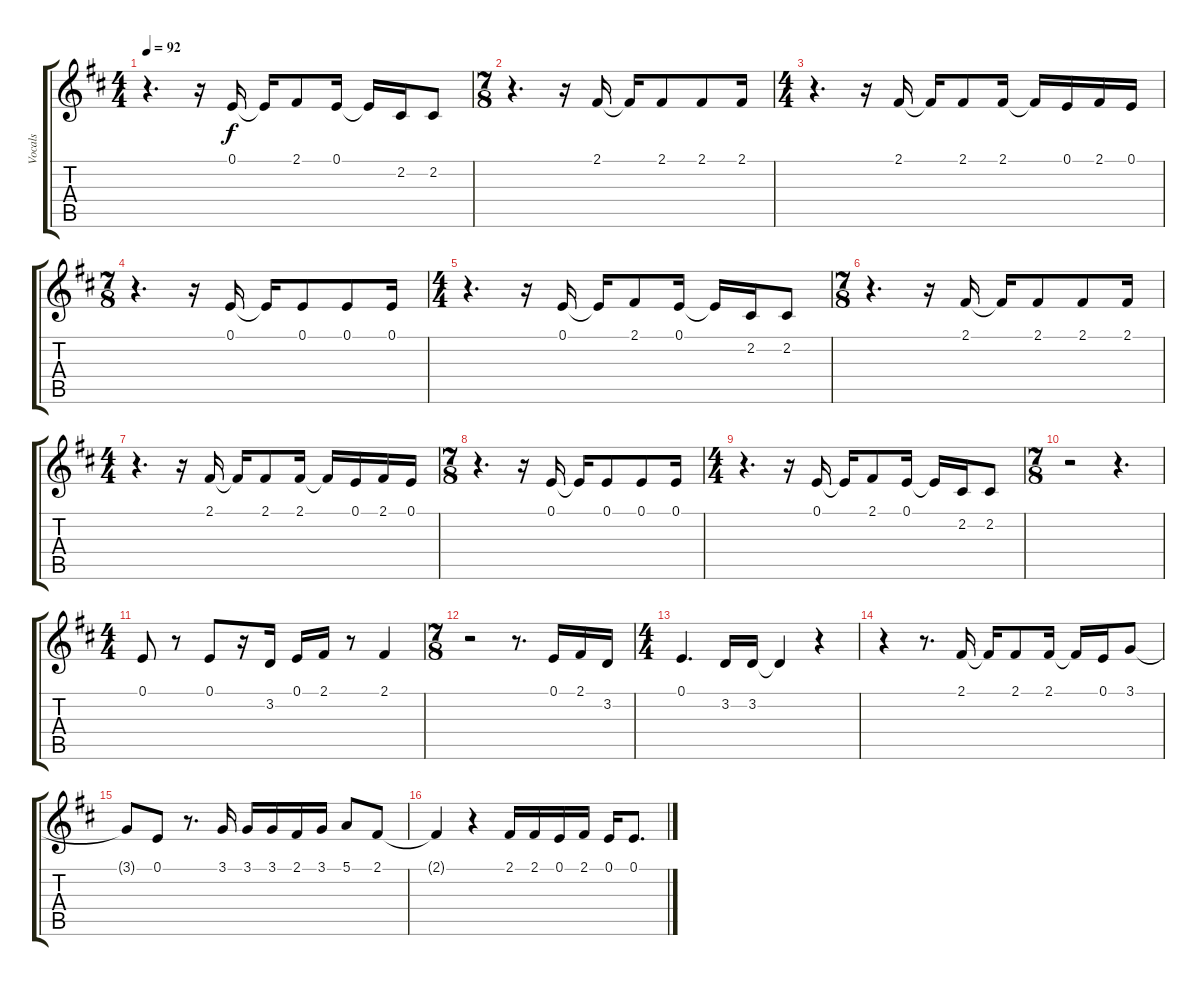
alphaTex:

\track ("Vocals" "Vocals") {instrument altosax}
\staff {score tabs}
\tuning (E4 B3 G3 D3 A2 E2) {hide}
\ts (4 4)
\tempo 92
\clef g2
\ks d
r.4{d dy f} r.16 0.1.16 0.1{t}.16 2.1.8 0.1.16 0.1{t}.16 2.2.16 2.2.8 |
\ts (7 8)
r.4{d} r.16 2.1.16 2.1{t}.16 2.1.8 2.1.8 2.1.16 |
\ts (4 4)
r.4{d} r.16 2.1.16 2.1{t}.16 2.1.8 2.1.16 2.1{t}.16 0.1.16 2.1.16 0.1.16 |
\ts (7 8)
r.4{d} r.16 0.1.16 0.1{t}.16 0.1.8 0.1.8 0.1.16 |
\ts (4 4)
r.4{d} r.16 0.1.16 0.1{t}.16 2.1.8 0.1.16 0.1{t}.16 2.2.16 2.2.8 |
\ts (7 8)
r.4{d} r.16 2.1.16 2.1{t}.16 2.1.8 2.1.8 2.1.16 |
\ts (4 4)
r.4{d} r.16 2.1.16 2.1{t}.16 2.1.8 2.1.16 2.1{t}.16 0.1.16 2.1.16 0.1.16 |
\ts (7 8)
r.4{d} r.16 0.1.16 0.1{t}.16 0.1.8 0.1.8 0.1.16 |
\ts (4 4)
r.4{d} r.16 0.1.16 0.1{t}.16 2.1.8 0.1.16 0.1{t}.16 2.2.16 2.2.8 |
\ts (7 8)
r.2 r.4{d} |
\ts (4 4)
0.1.8 r.8 0.1.8 r.16 3.2.16 0.1.16 2.1.16 r.8 2.1.4 |
\ts (7 8)
r.2 r.8{d} 0.1.16 2.1.16 3.2.16 |
\ts (4 4)
0.1.4{d} 3.2.16 3.2.16 3.2{t}.4 r.4 |
r.4 r.8{d} 2.1.16 2.1{t}.16 2.1.8 2.1.16 2.1{t}.16 0.1.16 3.1.8 |
3.1{t}.8 0.1.8 r.8{d} 3.1.16 3.1.16 3.1.16 2.1.16 3.1.16 5.1.8 2.1.8 |
2.1{t}.4 r.4 2.1.16 2.1.16 0.1.16 2.1.16 0.1.16 0.1.8{d}
